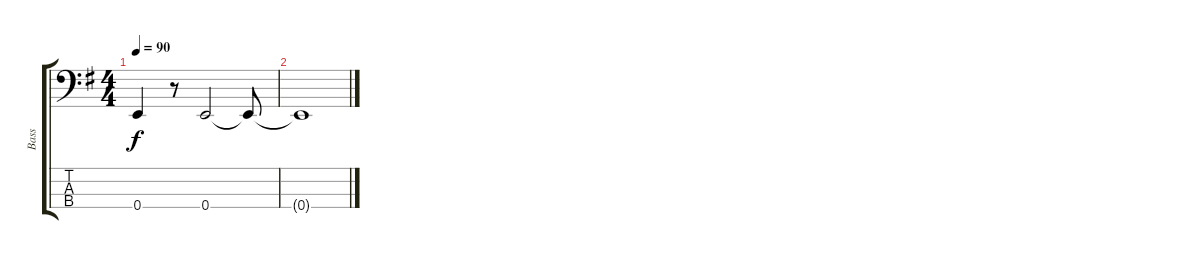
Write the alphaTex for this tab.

\track ("Bass" "Bass") {instrument electricbassfinger}
\staff {score tabs}
\tuning (G2 D2 A1 E1) {hide}
\ts (4 4)
\tempo 90
\clef f4
\ks eminor
0.4.4{dy f} r.8 0.4.2 0.4{t}.8 |
0.4{t}.1
